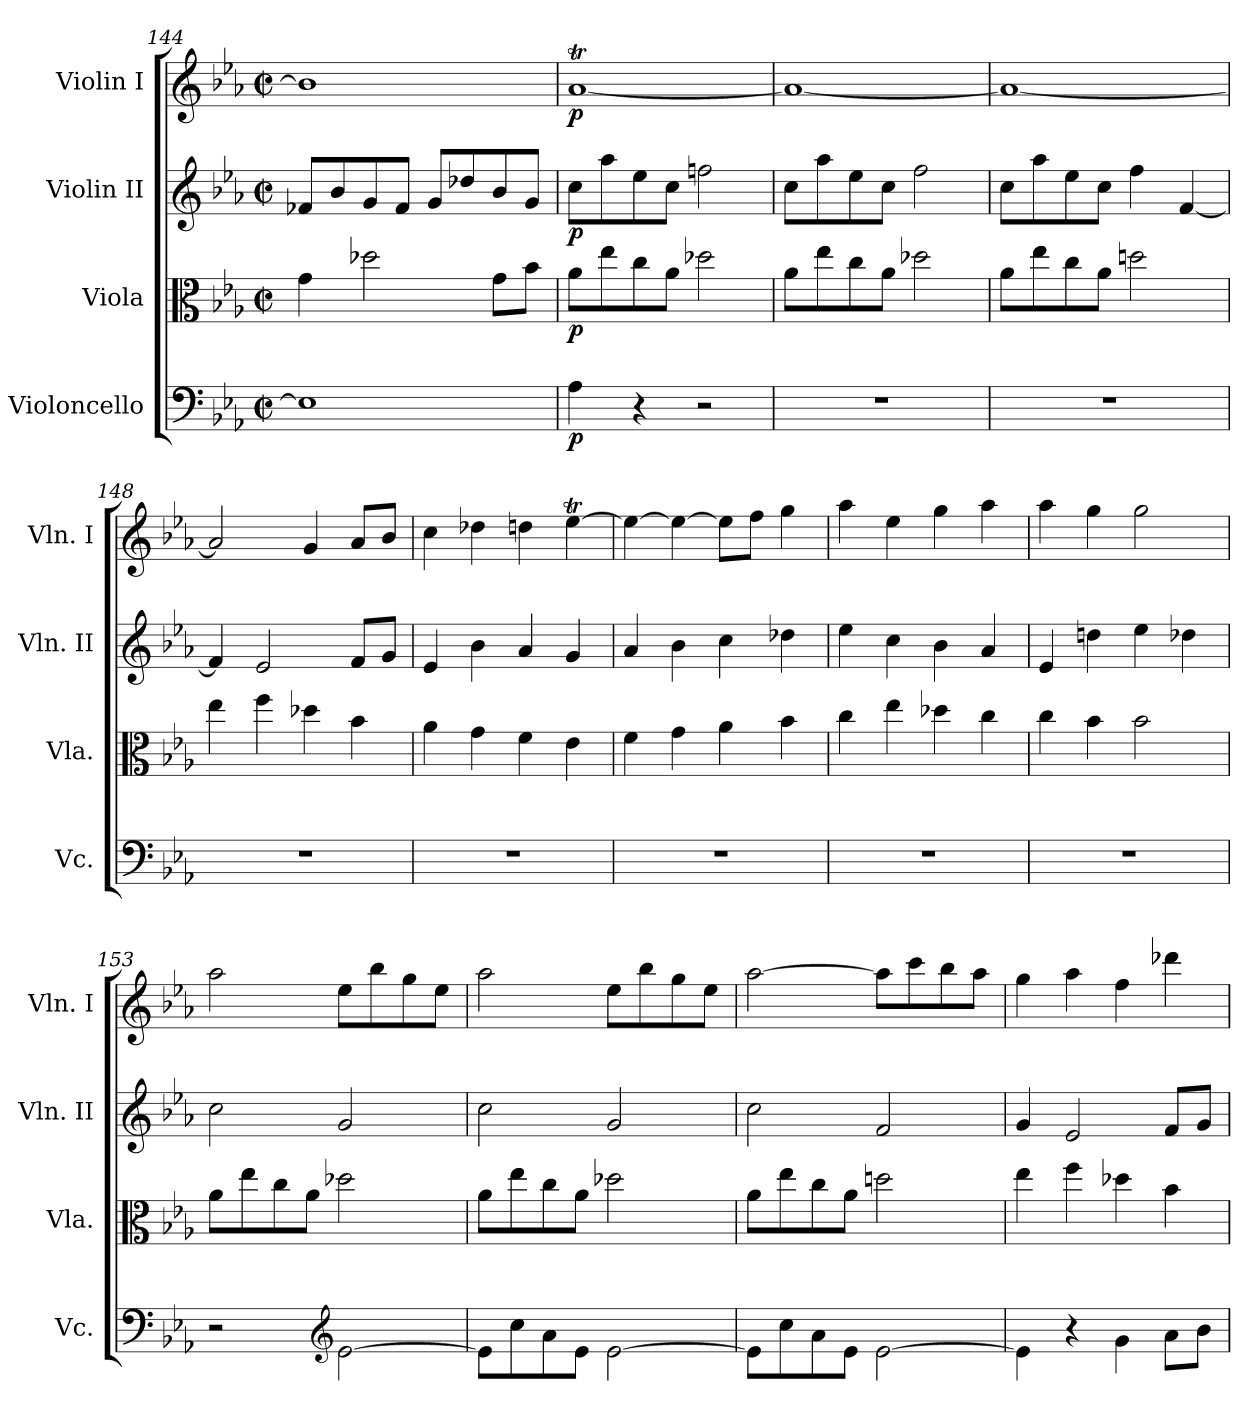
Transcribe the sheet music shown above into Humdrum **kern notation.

**kern	**dynam	**kern	**dynam	**kern	**dynam	**kern	**dynam
*part4	*part4	*part3	*part3	*part2	*part2	*part1	*part1
*staff4	*staff4	*staff3	*staff3	*staff2	*staff2	*staff1	*staff1
*I"Violoncello	*	*I"Viola	*	*I"Violin II	*	*I"Violin I	*
*I'Vc.	*	*I'Vla.	*	*I'Vln. II	*	*I'Vln. I	*
*clefF4	*	*clefC3	*	*clefG2	*	*clefG2	*
*k[b-e-a-]	*	*k[b-e-a-]	*	*k[b-e-a-]	*	*k[b-e-a-]	*
*M2/2	*	*M2/2	*	*M2/2	*	*M2/2	*
*met(c|)	*	*met(c|)	*	*met(c|)	*	*met(c|)	*
=144	=144	=144	=144	=144	=144	=144	=144
1E-]	.	4g\	.	8f-X/L	.	1b-]	.
.	.	.	.	8b-/	.	.	.
.	.	2dd-X\	.	8g/	.	.	.
.	.	.	.	8f-/J	.	.	.
.	.	.	.	8g/L	.	.	.
.	.	.	.	8dd-X/	.	.	.
.	.	8g\L	.	8b-/	.	.	.
.	.	8b-\J	.	8g/J	.	.	.
=145	=145	=145	=145	=145	=145	=145	=145
!	!LO:DY:b	!	!LO:DY:b	!	!LO:DY:b	!	!LO:DY:b
4A-\	p	8a-\L	p	8cc\L	p	[1a-T	p
.	.	8ee-\	.	8aa-\	.	.	.
4r	.	8cc\	.	8ee-\	.	.	.
.	.	8a-\J	.	8cc\J	.	.	.
2r	.	2dd-X\	.	2ffn\	.	.	.
=146	=146	=146	=146	=146	=146	=146	=146
1r	.	8a-\L	.	8cc\L	.	1a-_	.
.	.	8ee-\	.	8aa-\	.	.	.
.	.	8cc\	.	8ee-\	.	.	.
.	.	8a-\J	.	8cc\J	.	.	.
.	.	2dd-X\	.	2ff\	.	.	.
=147	=147	=147	=147	=147	=147	=147	=147
1r	.	8a-\L	.	8cc\L	.	1a-_	.
.	.	8ee-\	.	8aa-\	.	.	.
.	.	8cc\	.	8ee-\	.	.	.
.	.	8a-\J	.	8cc\J	.	.	.
.	.	2ddn\	.	4ff\	.	.	.
.	.	.	.	[4f/	.	.	.
=148	=148	=148	=148	=148	=148	=148	=148
1r	.	4ee-\	.	4f/]	.	2a-/]	.
.	.	4ff\	.	2e-/	.	.	.
.	.	4dd-X\	.	.	.	4g/	.
.	.	4b-\	.	8f/L	.	8a-/L	.
.	.	.	.	8g/J	.	8b-/J	.
=149	=149	=149	=149	=149	=149	=149	=149
1r	.	4a-\	.	4e-/	.	4cc\	.
.	.	4g\	.	4b-\	.	4dd-X\	.
.	.	4f\	.	4a-/	.	4ddn\	.
.	.	4e-\	.	4g/	.	[4ee-T\	.
=150	=150	=150	=150	=150	=150	=150	=150
1r	.	4f\	.	4a-/	.	4ee-\_	.
.	.	4g\	.	4b-\	.	4ee-\_	.
.	.	4a-\	.	4cc\	.	8ee-\L]	.
.	.	.	.	.	.	8ff\J	.
.	.	4b-\	.	4dd-X\	.	4gg\	.
=151	=151	=151	=151	=151	=151	=151	=151
1r	.	4cc\	.	4ee-\	.	4aa-\	.
.	.	4ee-\	.	4cc\	.	4ee-\	.
.	.	4dd-X\	.	4b-\	.	4gg\	.
.	.	4cc\	.	4a-/	.	4aa-\	.
=152	=152	=152	=152	=152	=152	=152	=152
1r	.	4cc\	.	4e-/	.	4aa-\	.
.	.	4b-\	.	4ddn\	.	4gg\	.
.	.	2b-\	.	4ee-\	.	2gg\	.
.	.	.	.	4dd-X\	.	.	.
=153	=153	=153	=153	=153	=153	=153	=153
2r	.	8a-\L	.	2cc\	.	2aa-\	.
.	.	8ee-\	.	.	.	.	.
.	.	8cc\	.	.	.	.	.
.	.	8a-\J	.	.	.	.	.
*clefG2	*	*	*	*	*	*	*
[2e-\	.	2dd-X\	.	2g/	.	8ee-\L	.
.	.	.	.	.	.	8bb-\	.
.	.	.	.	.	.	8gg\	.
.	.	.	.	.	.	8ee-\J	.
=154	=154	=154	=154	=154	=154	=154	=154
8e-\L]	.	8a-\L	.	2cc\	.	2aa-\	.
8cc\	.	8ee-\	.	.	.	.	.
8a-\	.	8cc\	.	.	.	.	.
8e-\J	.	8a-\J	.	.	.	.	.
[2e-\	.	2dd-X\	.	2g/	.	8ee-\L	.
.	.	.	.	.	.	8bb-\	.
.	.	.	.	.	.	8gg\	.
.	.	.	.	.	.	8ee-\J	.
=155	=155	=155	=155	=155	=155	=155	=155
8e-\L]	.	8a-\L	.	2cc\	.	[2aa-\	.
8cc\	.	8ee-\	.	.	.	.	.
8a-\	.	8cc\	.	.	.	.	.
8e-\J	.	8a-\J	.	.	.	.	.
[2e-\	.	2ddn\	.	2f/	.	8aa-\L]	.
.	.	.	.	.	.	8ccc\	.
.	.	.	.	.	.	8bb-\	.
.	.	.	.	.	.	8aa-\J	.
=156	=156	=156	=156	=156	=156	=156	=156
4e-\]	.	4ee-\	.	4g/	.	4gg\	.
4r	.	4ff\	.	2e-/	.	4aa-\	.
4g\	.	4dd-X\	.	.	.	4ff\	.
8a-\L	.	4b-\	.	8f/L	.	4ddd-X\	.
8b-\J	.	.	.	8g/J	.	.	.
=	=	=	=	=	=	=	=
*-	*-	*-	*-	*-	*-	*-	*-
